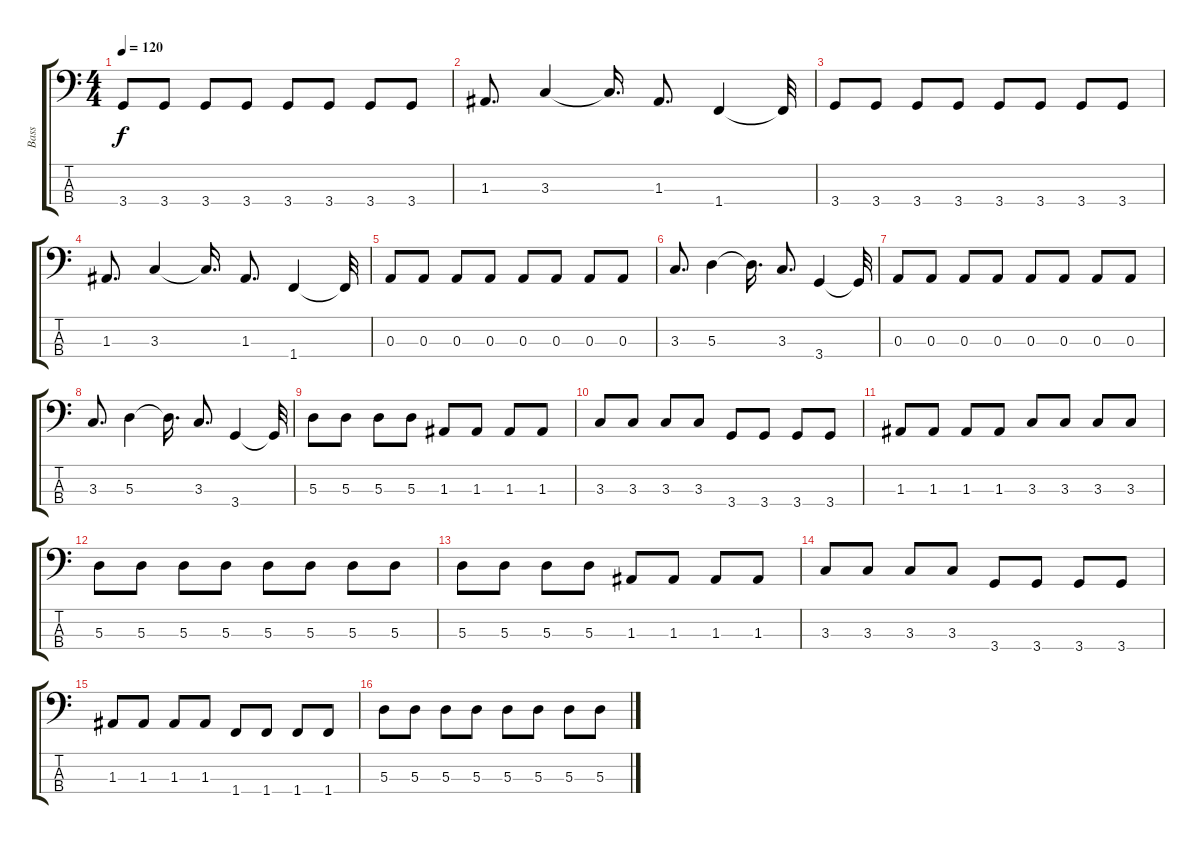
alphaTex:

\track ("Bass" "Bass") {instrument electricbassfinger}
\staff {score tabs}
\tuning (G2 D2 A1 E1) {hide}
\ts (4 4)
\tempo 120
\clef f4
\ks c
3.4.8{dy f} 3.4.8 3.4.8 3.4.8 3.4.8 3.4.8 3.4.8 3.4.8 |
1.3.8{d} 3.3.4 3.3{t}.16{d} 1.3.8{d} 1.4.4 1.4{t}.32 |
3.4.8 3.4.8 3.4.8 3.4.8 3.4.8 3.4.8 3.4.8 3.4.8 |
1.3.8{d} 3.3.4 3.3{t}.16{d} 1.3.8{d} 1.4.4 1.4{t}.32 |
0.3.8 0.3.8 0.3.8 0.3.8 0.3.8 0.3.8 0.3.8 0.3.8 |
3.3.8{d} 5.3.4 5.3{t}.16{d} 3.3.8{d} 3.4.4 3.4{t}.32 |
0.3.8 0.3.8 0.3.8 0.3.8 0.3.8 0.3.8 0.3.8 0.3.8 |
3.3.8{d} 5.3.4 5.3{t}.16{d} 3.3.8{d} 3.4.4 3.4{t}.32 |
5.3.8 5.3.8 5.3.8 5.3.8 1.3.8 1.3.8 1.3.8 1.3.8 |
3.3.8 3.3.8 3.3.8 3.3.8 3.4.8 3.4.8 3.4.8 3.4.8 |
1.3.8 1.3.8 1.3.8 1.3.8 3.3.8 3.3.8 3.3.8 3.3.8 |
5.3.8 5.3.8 5.3.8 5.3.8 5.3.8 5.3.8 5.3.8 5.3.8 |
5.3.8 5.3.8 5.3.8 5.3.8 1.3.8 1.3.8 1.3.8 1.3.8 |
3.3.8 3.3.8 3.3.8 3.3.8 3.4.8 3.4.8 3.4.8 3.4.8 |
1.3.8 1.3.8 1.3.8 1.3.8 1.4.8 1.4.8 1.4.8 1.4.8 |
5.3.8 5.3.8 5.3.8 5.3.8 5.3.8 5.3.8 5.3.8 5.3.8
